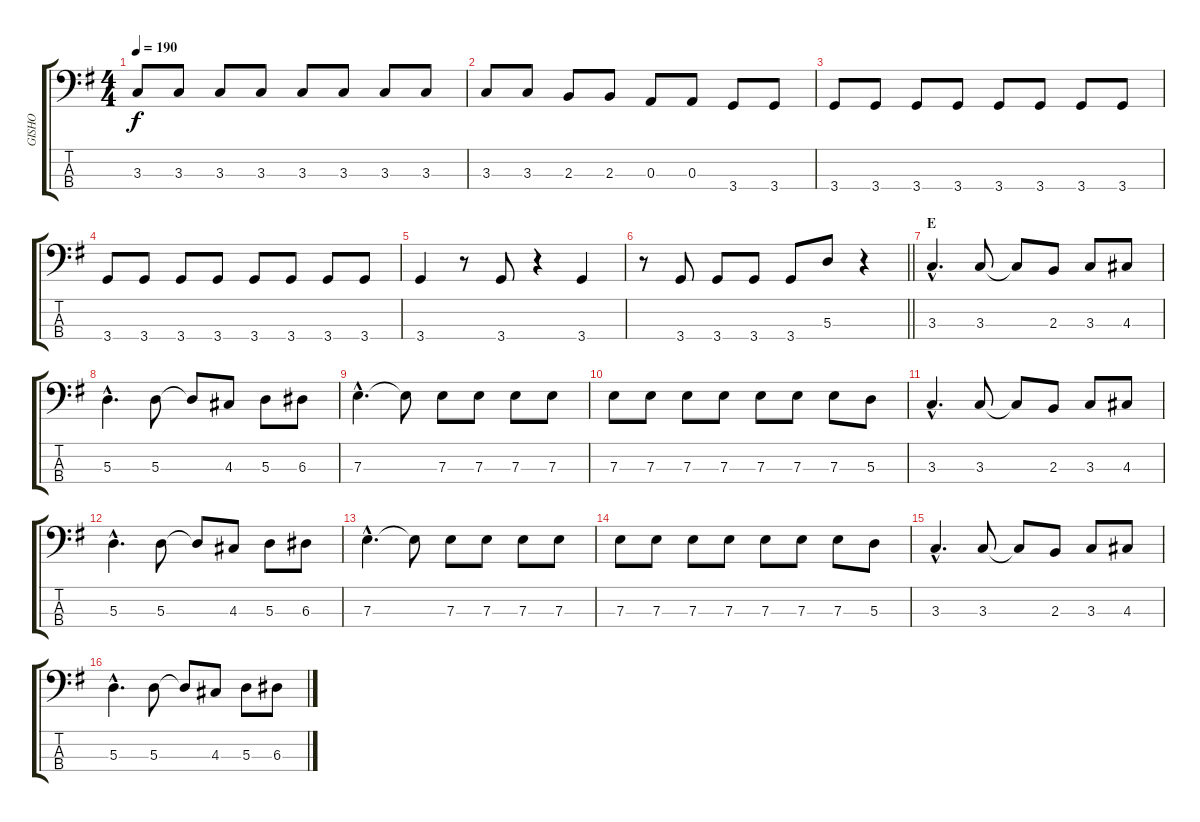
\track ("GISHO" "GISHO") {instrument electricbasspick}
\staff {score tabs}
\tuning (G2 D2 A1 E1) {hide}
\ts (4 4)
\tempo 190
\clef f4
\ks g
3.3.8{dy f} 3.3.8 3.3.8 3.3.8 3.3.8 3.3.8 3.3.8 3.3.8 |
3.3.8 3.3.8 2.3.8 2.3.8 0.3.8 0.3.8 3.4.8 3.4.8 |
3.4.8 3.4.8 3.4.8 3.4.8 3.4.8 3.4.8 3.4.8 3.4.8 |
3.4.8 3.4.8 3.4.8 3.4.8 3.4.8 3.4.8 3.4.8 3.4.8 |
3.4.4 r.8 3.4.8 r.4 3.4.4 |
\barLineRight lightlight
r.8 3.4.8 3.4.8 3.4.8 3.4.8 5.3.8 r.4 |
\section ("" "E")
3.3{hac}.4{d} 3.3.8 3.3{t}.8 2.3.8 3.3.8 4.3.8 |
5.3{hac}.4{d} 5.3.8 5.3{t}.8 4.3.8 5.3.8 6.3.8 |
7.3{hac}.4{d} 7.3{t}.8 7.3.8 7.3.8 7.3.8 7.3.8 |
7.3.8 7.3.8 7.3.8 7.3.8 7.3.8 7.3.8 7.3.8 5.3.8 |
3.3{hac}.4{d} 3.3.8 3.3{t}.8 2.3.8 3.3.8 4.3.8 |
5.3{hac}.4{d} 5.3.8 5.3{t}.8 4.3.8 5.3.8 6.3.8 |
7.3{hac}.4{d} 7.3{t}.8 7.3.8 7.3.8 7.3.8 7.3.8 |
7.3.8 7.3.8 7.3.8 7.3.8 7.3.8 7.3.8 7.3.8 5.3.8 |
3.3{hac}.4{d} 3.3.8 3.3{t}.8 2.3.8 3.3.8 4.3.8 |
5.3{hac}.4{d} 5.3.8 5.3{t}.8 4.3.8 5.3.8 6.3.8
